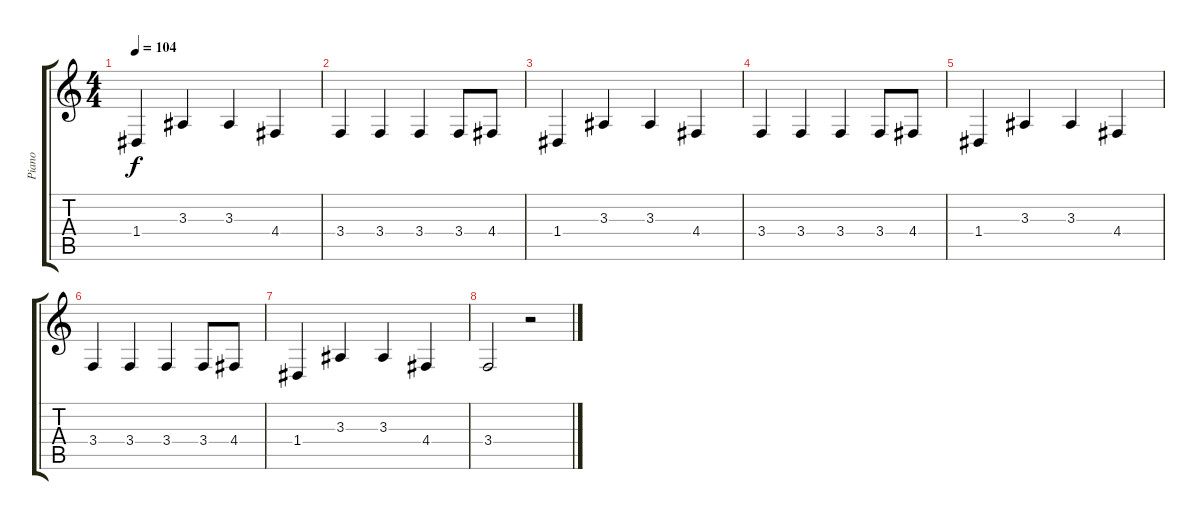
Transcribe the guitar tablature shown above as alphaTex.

\track ("Piano" "Piano") {instrument acousticgrandpiano}
\staff {score tabs}
\tuning (E4 B3 G3 D3 A2 E2) {hide}
\ts (4 4)
\tempo 104
\clef g2
\ks c
1.4.4{dy f instrument acousticgrandpiano} 3.3.4 3.3.4 4.4.4 |
3.4.4 3.4.4 3.4.4 3.4.8 4.4.8 |
1.4.4 3.3.4 3.3.4 4.4.4 |
3.4.4 3.4.4 3.4.4 3.4.8 4.4.8 |
1.4.4 3.3.4 3.3.4 4.4.4 |
3.4.4 3.4.4 3.4.4 3.4.8 4.4.8 |
1.4.4 3.3.4 3.3.4 4.4.4 |
3.4.2 r.2
